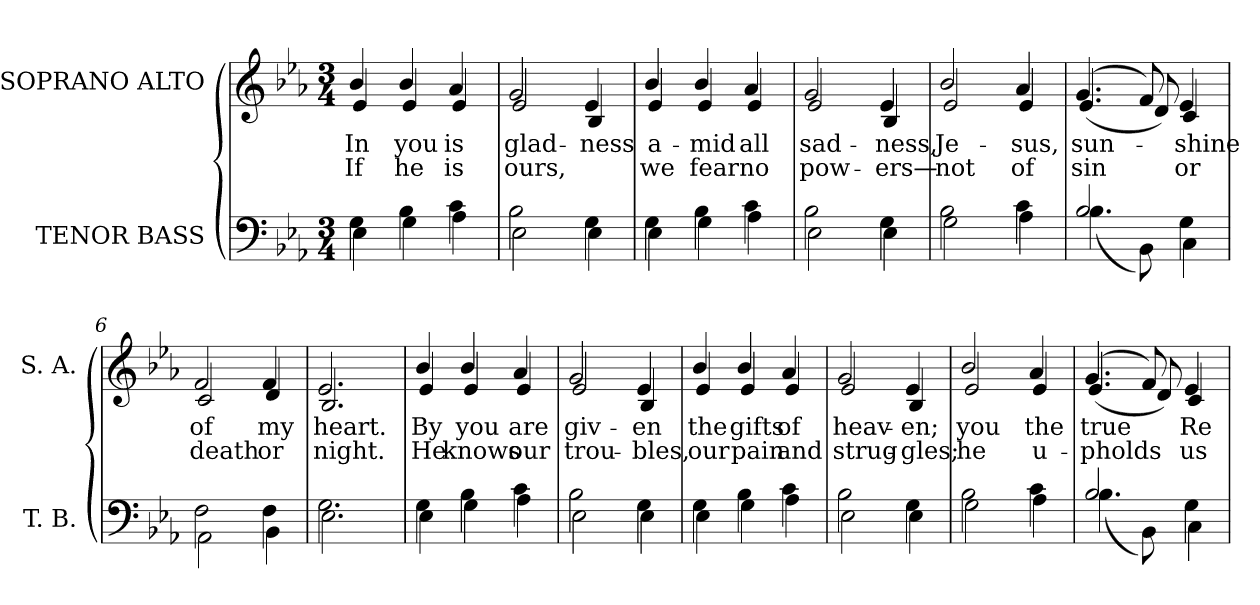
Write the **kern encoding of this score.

**kern	**kern	**text	**text
*part2	*part1	*part1	*part1
*staff2	*staff1	*staff1	*staff1
*I"TENOR BASS	*I"SOPRANO ALTO	*	*
*I'T. B.	*I'S. A.	*	*
!!LO:PB:g=z
*clefF4	*clefG2	*	*
*k[b-e-a-]	*k[b-e-a-]	*	*
*E-:	*E-:	*	*
*M3/4	*M3/4	*	*
=	=	=	=
*^	*	*	*
!	!	!LO:TX:b:cj:t=1	!	!
!	!	!LO:TX:b:cj:t=2	!	!
!	!	!	!LO:LY:b:color=#000000	!LO:LY:b:color=#000000
*	*	*^	*	*
4Gi\	4E-i\	4b-i/	4e-i/	In	If
!	!	!	!	!LO:LY:b:color=#000000	!LO:LY:b:color=#000000
4B-i\	4Gi\	4b-i/	4e-i/	you	he
!	!	!	!	!LO:LY:b:color=#000000	!LO:LY:b:color=#000000
4ci\	4A-i\	4a-i/	4e-i/	is	is
=1	=1	=1	=1	=1	=1
!	!	!	!	!LO:LY:b:color=#000000	!LO:LY:b:color=#000000
2B-i\	2E-i\	2gi/	2e-i/	glad-	ours,
!	!	!	!	!LO:LY:b:color=#000000	!
4Gi\	4E-i\	4e-i/	4B-i/	-ness	.
=2	=2	=2	=2	=2	=2
!	!	!	!	!LO:LY:b:color=#000000	!LO:LY:b:color=#000000
4Gi\	4E-i\	4b-i/	4e-i/	a-	we
!	!	!	!	!LO:LY:b:color=#000000	!LO:LY:b:color=#000000
4B-i\	4Gi\	4b-i/	4e-i/	-mid	fear
!	!	!	!	!LO:LY:b:color=#000000	!LO:LY:b:color=#000000
4ci\	4A-i\	4a-i/	4e-i/	all	no
=3	=3	=3	=3	=3	=3
!	!	!	!	!LO:LY:b:color=#000000	!LO:LY:b:color=#000000
2B-i\	2E-i\	2gi/	2e-i/	sad-	pow-
!	!	!	!	!LO:LY:b:color=#000000	!LO:LY:b:color=#000000
4Gi\	4E-i\	4e-i/	4B-i/	-ness,	-ers—
=4	=4	=4	=4	=4	=4
!	!	!	!	!LO:LY:b:color=#000000	!LO:LY:b:color=#000000
2B-i\	2Gi\	2b-i/	2e-i/	Je-	not
!	!	!	!	!LO:LY:b:color=#000000	!LO:LY:b:color=#000000
4ci\	4A-i\	4a-i/	4e-i/	-sus,	of
!!LO:LB:g=z	!!
=5	=5	=5	=5	=5	=5
!	!	!	!	!LO:LY:b:color=#000000	!LO:LY:b:color=#000000
2B-i/	(4.B-i\	(4.gi/	(4.e-i/	sun-	sin
.	8BB-i\)	8fi/)	8di/)	.	.
!	!	!	!	!LO:LY:b:color=#000000	!LO:LY:b:color=#000000
4Gi\	4Ci\	4e-i/	4ci/	-shine	or
=6	=6	=6	=6	=6	=6
!	!	!	!	!LO:LY:b:color=#000000	!LO:LY:b:color=#000000
2Fi\	2AA-i\	2fi/	2ci/	of	death
!	!	!	!	!LO:LY:b:color=#000000	!LO:LY:b:color=#000000
4Fi\	4BB-i\	4fi/	4di/	my	or
=7	=7	=7	=7	=7	=7
!	!	!	!	!LO:LY:b:color=#000000	!LO:LY:b:color=#000000
2.Gi\	2.E-i\	2.e-i/	2.B-i/	heart.	night.
=8	=8	=8	=8	=8	=8
!	!	!	!	!LO:LY:b:color=#000000	!LO:LY:b:color=#000000
4Gi\	4E-i\	4b-i/	4e-i/	By	He
!	!	!	!	!LO:LY:b:color=#000000	!LO:LY:b:color=#000000
4B-i\	4Gi\	4b-i/	4e-i/	you	knows
!	!	!	!	!LO:LY:b:color=#000000	!LO:LY:b:color=#000000
4ci\	4A-i\	4a-i/	4e-i/	are	our
=9	=9	=9	=9	=9	=9
!	!	!	!	!LO:LY:b:color=#000000	!LO:LY:b:color=#000000
2B-i\	2E-i\	2gi/	2e-i/	giv-	trou-
!	!	!	!	!LO:LY:b:color=#000000	!LO:LY:b:color=#000000
4Gi\	4E-i\	4e-i/	4B-i/	-en	-bles,
=10	=10	=10	=10	=10	=10
!	!	!	!	!LO:LY:b:color=#000000	!LO:LY:b:color=#000000
4Gi\	4E-i\	4b-i/	4e-i/	the	our
!	!	!	!	!LO:LY:b:color=#000000	!LO:LY:b:color=#000000
4B-i\	4Gi\	4b-i/	4e-i/	gifts	pain
!	!	!	!	!LO:LY:b:color=#000000	!LO:LY:b:color=#000000
4ci\	4A-i\	4a-i/	4e-i/	of	and
!!LO:LB:g=z	!!
=11	=11	=11	=11	=11	=11
!	!	!	!	!LO:LY:b:color=#000000	!LO:LY:b:color=#000000
2B-i\	2E-i\	2gi/	2e-i/	heav-	strug-
!	!	!	!	!LO:LY:b:color=#000000	!LO:LY:b:color=#000000
4Gi\	4E-i\	4e-i/	4B-i/	-en;	-gles;
=12	=12	=12	=12	=12	=12
!	!	!	!	!LO:LY:b:color=#000000	!LO:LY:b:color=#000000
2B-i\	2Gi\	2b-i/	2e-i/	you	he
!	!	!	!	!LO:LY:b:color=#000000	!LO:LY:b:color=#000000
4ci\	4A-i\	4a-i/	4e-i/	the	u-
=13	=13	=13	=13	=13	=13
!	!	!	!	!LO:LY:b:color=#000000	!LO:LY:b:color=#000000
2B-i/	(4.B-i\	(4.gi/	(4.e-i/	true	-pholds
.	8BB-i\)	8fi/)	8di/)	.	.
!	!	!	!	!LO:LY:b:color=#000000	!LO:LY:b:color=#000000
4Gi\	4Ci\	4e-i/	4ci/	Re-	us
*v	*v	*	*	*	*
*	*v	*v	*	*
=	=	=	=
*-	*-	*-	*-
